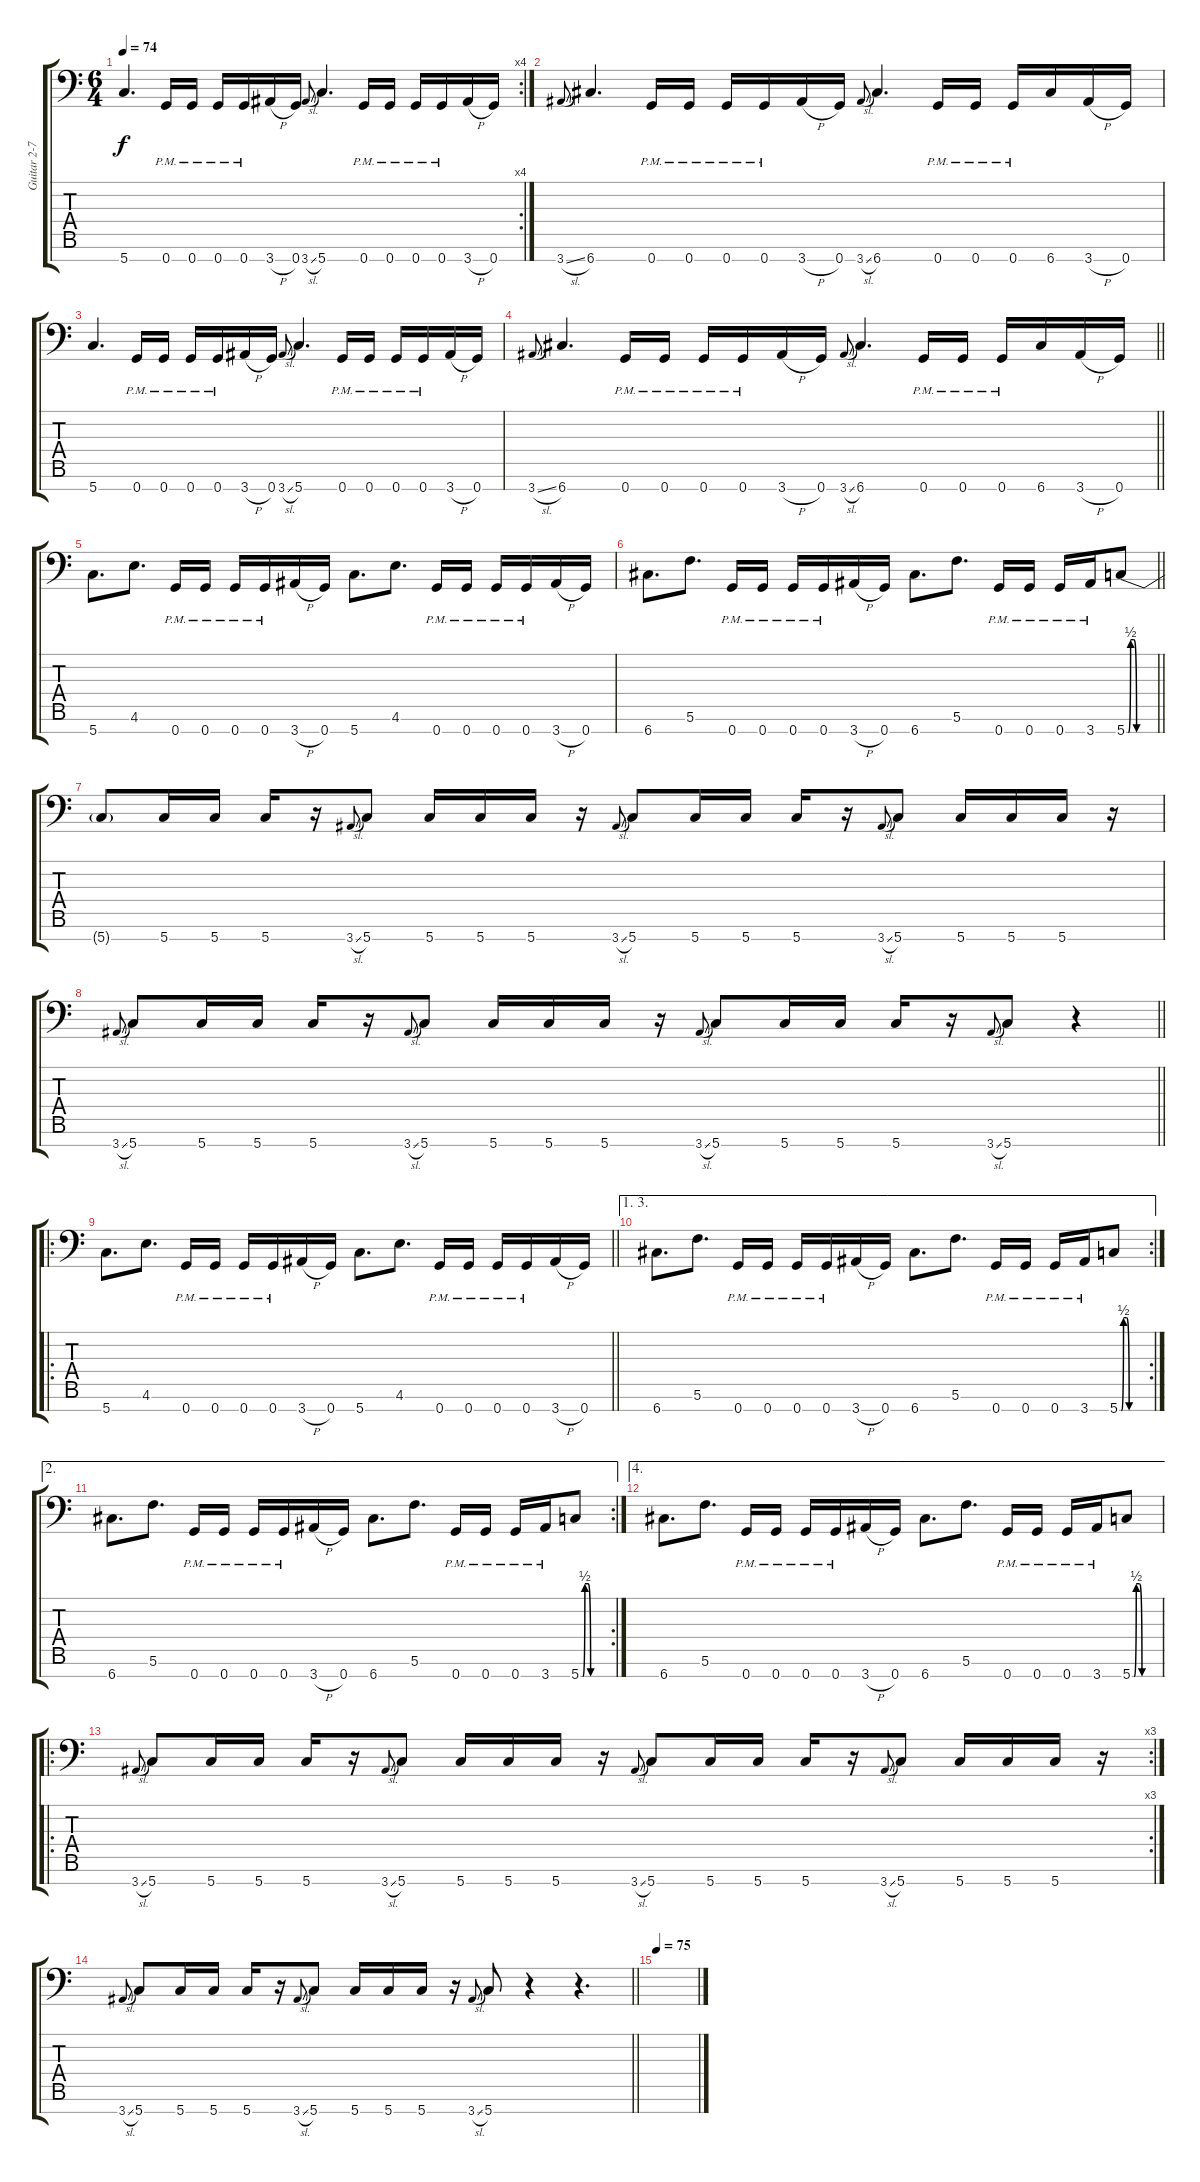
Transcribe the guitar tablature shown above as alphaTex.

\track ("Guitar 2-7string" "Guitar 2-7") {instrument distortionguitar}
\staff {score tabs}
\tuning (E4 C4 G3 C3 G2 C2 G1) {hide}
\rc 4
\ts (6 4)
\tempo 74
\clef f4
\ks c
5.7.4{d dy f instrument distortionguitar} 0.7{pm}.16 0.7{pm}.16 0.7{pm}.16 0.7{pm}.16 3.7{h}.16 0.7.16 3.7{sl}.8{gr onbeat} 5.7.4{d} 0.7{pm}.16 0.7{pm}.16 0.7{pm}.16 0.7{pm}.16 3.7{h}.16 0.7.16 |
3.7{sl}.8{gr onbeat} 6.7.4{d} 0.7{pm}.16 0.7{pm}.16 0.7{pm}.16 0.7{pm}.16 3.7{h}.16 0.7.16 3.7{sl}.8{gr onbeat} 6.7.4{d} 0.7{pm}.16 0.7{pm}.16 0.7{pm}.16 6.7.16 3.7{h}.16 0.7.16 |
5.7.4{d} 0.7{pm}.16 0.7{pm}.16 0.7{pm}.16 0.7{pm}.16 3.7{h}.16 0.7.16 3.7{sl}.8{gr onbeat} 5.7.4{d} 0.7{pm}.16 0.7{pm}.16 0.7{pm}.16 0.7{pm}.16 3.7{h}.16 0.7.16 |
\barLineRight lightlight
3.7{sl}.8{gr onbeat} 6.7.4{d} 0.7{pm}.16 0.7{pm}.16 0.7{pm}.16 0.7{pm}.16 3.7{h}.16 0.7.16 3.7{sl}.8{gr onbeat} 6.7.4{d} 0.7{pm}.16 0.7{pm}.16 0.7{pm}.16 6.7.16 3.7{h}.16 0.7.16 |
5.7.8{d} 4.6.8{d} 0.7{pm}.16 0.7{pm}.16 0.7{pm}.16 0.7{pm}.16 3.7{h}.16 0.7.16 5.7.8{d} 4.6.8{d} 0.7{pm}.16 0.7{pm}.16 0.7{pm}.16 0.7{pm}.16 3.7{h}.16 0.7.16 |
\barLineRight lightlight
6.7.8{d} 5.6.8{d} 0.7{pm}.16 0.7{pm}.16 0.7{pm}.16 0.7{pm}.16 3.7{h}.16 0.7.16 6.7.8{d} 5.6.8{d} 0.7{pm}.16 0.7{pm}.16 0.7{pm}.16 3.7{pm}.16 5.7{be (custom 0 0 4 0 9 2 16 2 22 0 60 0)}.8 |
5.7{t}.8 5.7.16 5.7.16 5.7.16 r.16 3.7{sl}.8{gr onbeat} 5.7.8 5.7.16 5.7.16 5.7.16 r.16 3.7{sl}.8{gr onbeat} 5.7.8 5.7.16 5.7.16 5.7.16 r.16 3.7{sl}.8{gr onbeat} 5.7.8 5.7.16 5.7.16 5.7.16 r.16 |
\barLineRight lightlight
3.7{sl}.8{gr onbeat} 5.7.8 5.7.16 5.7.16 5.7.16 r.16 3.7{sl}.8{gr onbeat} 5.7.8 5.7.16 5.7.16 5.7.16 r.16 3.7{sl}.8{gr onbeat} 5.7.8 5.7.16 5.7.16 5.7.16 r.16 3.7{sl}.8{gr onbeat} 5.7.8 r.4 |
\ro
\barLineRight lightlight
5.7.8{d} 4.6.8{d} 0.7{pm}.16 0.7{pm}.16 0.7{pm}.16 0.7{pm}.16 3.7{h}.16 0.7.16 5.7.8{d} 4.6.8{d} 0.7{pm}.16 0.7{pm}.16 0.7{pm}.16 0.7{pm}.16 3.7{h}.16 0.7.16 |
\ae (1 3)
\rc 2
6.7.8{d} 5.6.8{d} 0.7{pm}.16 0.7{pm}.16 0.7{pm}.16 0.7{pm}.16 3.7{h}.16 0.7.16 6.7.8{d} 5.6.8{d} 0.7{pm}.16 0.7{pm}.16 0.7{pm}.16 3.7{pm}.16 5.7{be (custom 0 0 4 0 9 2 16 2 22 0 60 0)}.8 |
\ae 2
\rc 2
6.7.8{d} 5.6.8{d} 0.7{pm}.16 0.7{pm}.16 0.7{pm}.16 0.7{pm}.16 3.7{h}.16 0.7.16 6.7.8{d} 5.6.8{d} 0.7{pm}.16 0.7{pm}.16 0.7{pm}.16 3.7{pm}.16 5.7{be (custom 0 0 4 0 9 2 16 2 22 0 60 0)}.8 |
\ae 4
6.7.8{d} 5.6.8{d} 0.7{pm}.16 0.7{pm}.16 0.7{pm}.16 0.7{pm}.16 3.7{h}.16 0.7.16 6.7.8{d} 5.6.8{d} 0.7{pm}.16 0.7{pm}.16 0.7{pm}.16 3.7{pm}.16 5.7{be (custom 0 0 4 0 9 2 16 2 22 0 60 0)}.8 |
\ro
\rc 3
3.7{sl}.8{gr onbeat} 5.7.8 5.7.16 5.7.16 5.7.16 r.16 3.7{sl}.8{gr onbeat} 5.7.8 5.7.16 5.7.16 5.7.16 r.16 3.7{sl}.8{gr onbeat} 5.7.8 5.7.16 5.7.16 5.7.16 r.16 3.7{sl}.8{gr onbeat} 5.7.8 5.7.16 5.7.16 5.7.16 r.16 |
\barLineRight lightlight
3.7{sl}.8{gr onbeat} 5.7.8 5.7.16 5.7.16 5.7.16 r.16 3.7{sl}.8{gr onbeat} 5.7.8 5.7.16 5.7.16 5.7.16 r.16 3.7{sl}.8{gr onbeat} 5.7.8 r.4 r.4{d} |
\tempo 75
